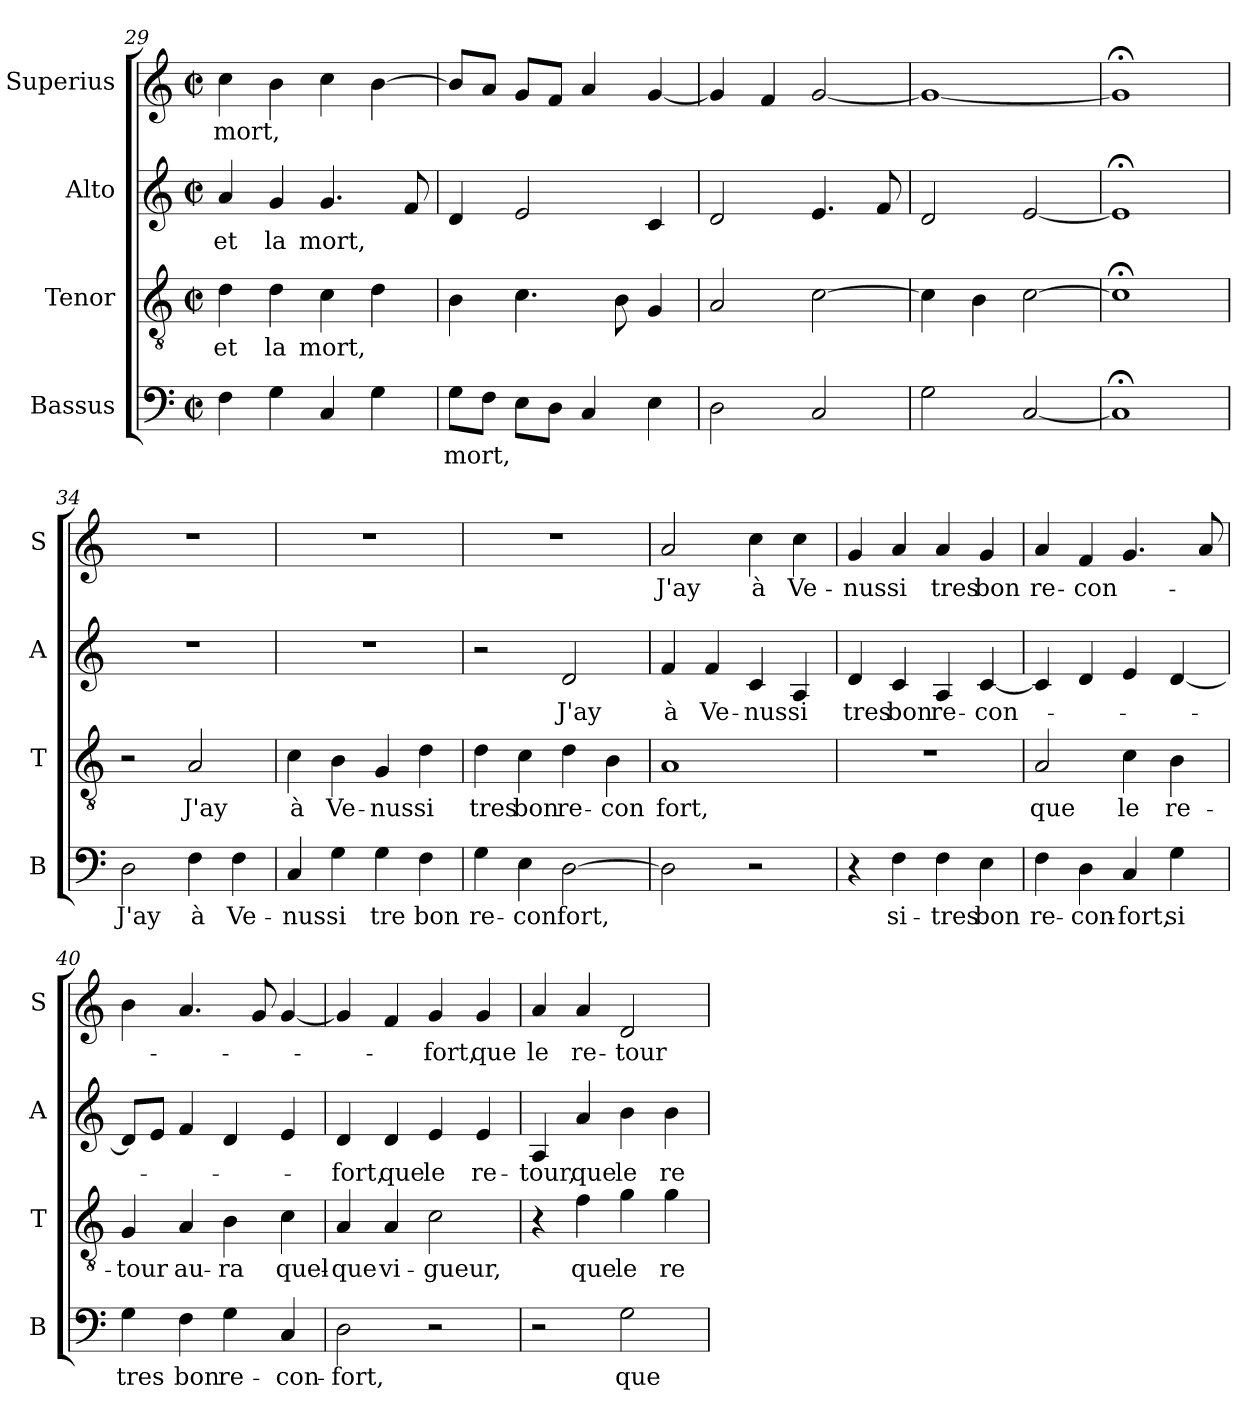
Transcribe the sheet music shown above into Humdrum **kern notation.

**kern	**text	**kern	**text	**kern	**text	**kern	**text
*part4	*part4	*part3	*part3	*part2	*part2	*part1	*part1
*staff4	*staff4	*staff3	*staff3	*staff2	*staff2	*staff1	*staff1
*I"Bassus	*	*I"Tenor	*	*I"Alto	*	*I"Superius	*
*I'B	*	*I'T	*	*I'A	*	*I'S	*
*clefF4	*	*clefGv2	*	*clefG2	*	*clefG2	*
*k[]	*	*k[]	*	*k[]	*	*k[]	*
*C:	*	*C:	*	*C:	*	*C:	*
*M2/2	*	*M2/2	*	*M2/2	*	*M2/2	*
*met(c|)	*	*met(c|)	*	*met(c|)	*	*met(c|)	*
=29	=29	=29	=29	=29	=29	=29	=29
4F\	.	4d\	et	4a/	et	4cc\	mort,
4G\	.	4d\	la	4g/	la	4b\	.
4C/	.	4c\	mort,	4.g/	mort,	4cc\	.
4G\	.	4d\	.	.	.	[4b\	.
.	.	.	.	8f/	.	.	.
=30	=30	=30	=30	=30	=30	=30	=30
8G\L	mort,	4B\	.	4d/	.	8b/L]	.
8F\J	.	.	.	.	.	8a/J	.
8E\L	.	4.c\	.	2e/	.	8g/L	.
8D\J	.	.	.	.	.	8f/J	.
4C/	.	.	.	.	.	4a/	.
.	.	8B\	.	.	.	.	.
4E\	.	4G/	.	4c/	.	[4g/	.
!!LO:PB:g=z
=31	=31	=31	=31	=31	=31	=31	=31
2D\	.	2A/	.	2d/	.	4g/]	.
.	.	.	.	.	.	4f/	.
2C/	.	[2c\	.	4.e/	.	[2g/	.
.	.	.	.	8f/	.	.	.
=32	=32	=32	=32	=32	=32	=32	=32
2G\	.	4c\]	.	2d/	.	1g_	.
.	.	4B\	.	.	.	.	.
[2C/	.	[2c\	.	[2e/	.	.	.
=33	=33	=33	=33	=33	=33	=33	=33
1C;<]	.	1c;<]	.	1e;<]	.	1g;<]	.
=34	=34	=34	=34	=34	=34	=34	=34
2D\	J'ay	2r	.	1r	.	1r	.
4F\	à	2A/	J'ay	.	.	.	.
4F\	Ve-	.	.	.	.	.	.
=35	=35	=35	=35	=35	=35	=35	=35
4C/	-nus	4c\	à	1r	.	1r	.
4G\	si	4B\	Ve-	.	.	.	.
4G\	tre	4G/	-nus	.	.	.	.
4F\	bon	4d\	si	.	.	.	.
=36	=36	=36	=36	=36	=36	=36	=36
4G\	re-	4d\	tres	2r	.	1r	.
4E\	-con	4c\	bon	.	.	.	.
[2D\	fort,	4d\	re-	2d/	J'ay	.	.
.	.	4B\	-con	.	.	.	.
!!LO:LB:g=z
=37	=37	=37	=37	=37	=37	=37	=37
2D\]	.	1A	fort,	4f/	à	2a/	J'ay
.	.	.	.	4f/	Ve-	.	.
2r	.	.	.	4c/	-nus	4cc\	à
.	.	.	.	4A/	si	4cc\	Ve-
=38	=38	=38	=38	=38	=38	=38	=38
4r	.	1r	.	4d/	tres	4g/	-nus
4F\	si-	.	.	4c/	bon	4a/	si
4F\	-tres	.	.	4A/	re-	4a/	tres
4E\	bon	.	.	[4c/	-con-	4g/	bon
=39	=39	=39	=39	=39	=39	=39	=39
4F\	re-	2A/	que	4c/]	.	4a/	re-
4D\	-con-	.	.	4d/	.	4f/	-con-
4C/	-fort,	4c\	le	4e/	.	4.g/	.
4G\	si	4B\	re-	[4d/	.	.	.
.	.	.	.	.	.	8a/	.
=40	=40	=40	=40	=40	=40	=40	=40
4G\	tres	4G/	-tour	8d/L]	.	4b\	.
.	.	.	.	8e/J	.	.	.
4F\	bon	4A/	au-	4f/	.	4.a/	.
4G\	re-	4B\	-ra	4d/	.	.	.
.	.	.	.	.	.	8g/	.
4C/	-con-	4c\	quel-	4e/	.	[4g/	.
=41	=41	=41	=41	=41	=41	=41	=41
2D\	-fort,	4A/	-que	4d/	-fort,	4g/]	.
.	.	4A/	vi-	4d/	que	4f/	.
2r	.	2c\	-gueur,	4e/	le	4g/	-fort,
.	.	.	.	4e/	re-	4g/	que
!!LO:LB:g=z
=42	=42	=42	=42	=42	=42	=42	=42
2r	.	4r	.	4A/	-tour,	4a/	le
.	.	4f\	que	4a/	que	4a/	re-
2G\	que	4g\	le	4b\	le	2d/	-tour
.	.	4g\	re-	4b\	re-	.	.
=	=	=	=	=	=	=	=
*-	*-	*-	*-	*-	*-	*-	*-
